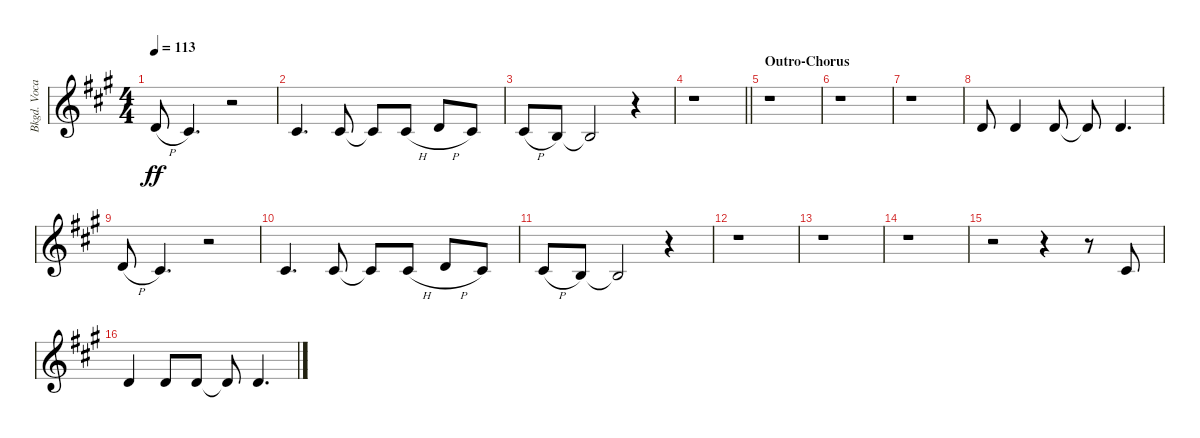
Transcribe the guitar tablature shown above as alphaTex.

\track ("Bkgd. Vocal 1" "Bkgd. Voca") {instrument lead6voice}
\staff {score}
\tuning (E4 B3 G3 D3 A2 E2) {hide}
\ts (4 4)
\tempo 113
\clef g2
\ks f#minor
3.2{h}.8{dy ff} 2.2.4{d} r.2 |
2.2.4{d} 2.2.8 2.2{t}.8 2.2{h}.8 3.2{h}.8 2.2.8 |
6.3{h}.8 4.3.8 4.3{t}.2 r.4 |
\barLineRight lightlight
r.1 |
\section ("" "Outro-Chorus")
r.1 |
r.1 |
r.1 |
3.2.8 3.2.4 3.2.8 3.2{t}.8 3.2.4{d} |
3.2{h}.8 2.2.4{d} r.2 |
6.3.4{d} 6.3.8 6.3{t}.8 6.3{h}.8 7.3{h}.8 6.3.8 |
6.3{h}.8 4.3.8 4.3{t}.2 r.4 |
r.1 |
r.1 |
r.1 |
r.2 r.4 r.8 2.2.8 |
3.2.4 3.2.8 3.2.8 3.2{t}.8 3.2.4{d}
